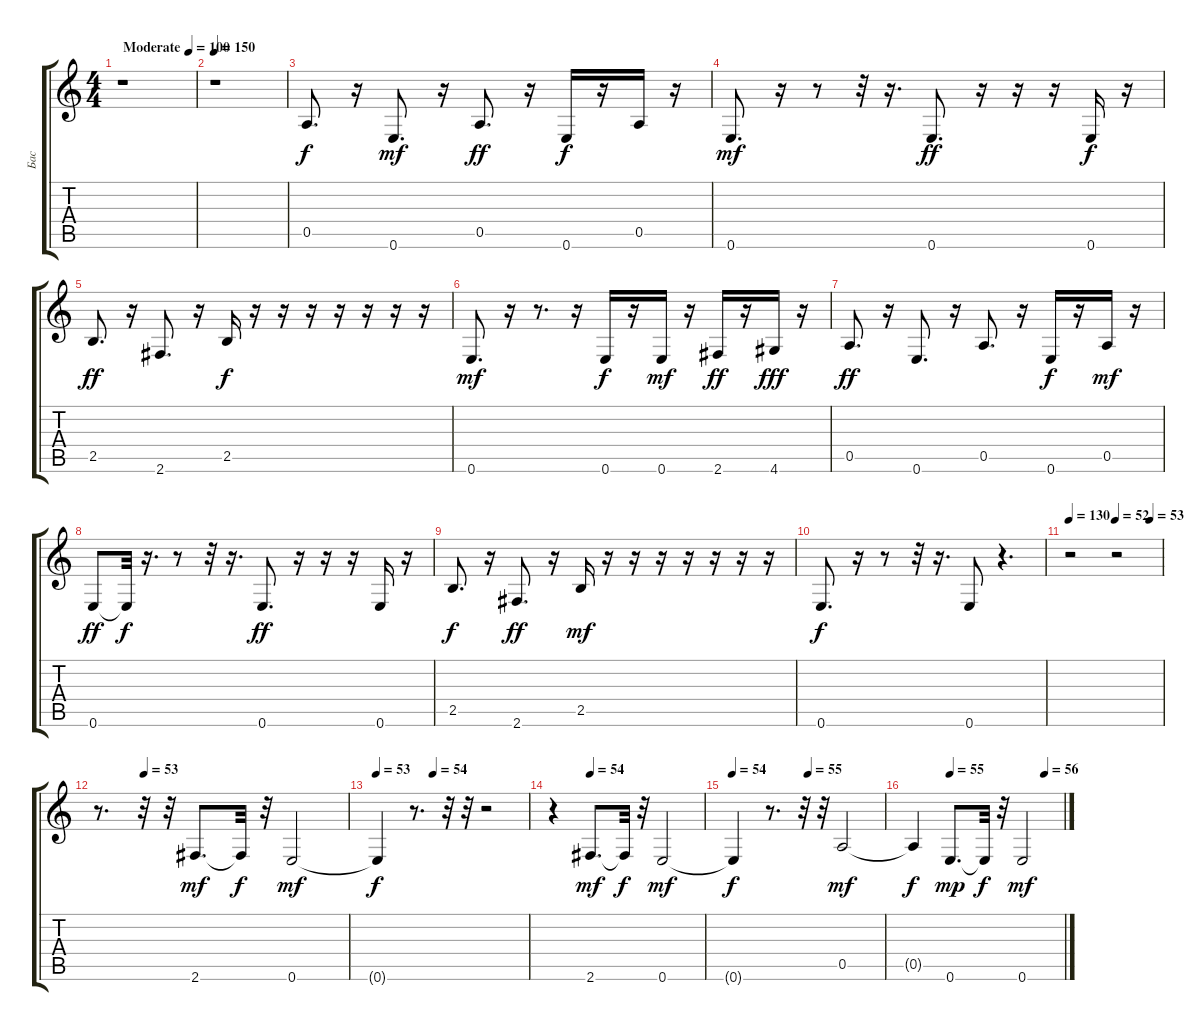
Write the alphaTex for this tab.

\track ("Бас" "Бас") {instrument electricbasspick}
\staff {score tabs}
\tuning (E4 B3 G3 D3 A2 E2) {hide}
\ts (4 4)
\tempo (100 "Moderate")
\clef g2
\ks c
r.1{dy f instrument electricbasspick} |
\tempo 150
r.1 |
0.5.8{d} r.16 0.6.8{d dy mf} r.16 0.5.8{d dy ff} r.16 0.6.16{dy f} r.16 0.5.16 r.16 |
0.6.8{d dy mf} r.16 r.8 r.32 r.16{d} 0.6.8{d dy ff} r.16 r.16 r.16 0.6.16{dy f} r.16 |
2.5.8{d dy ff} r.16 2.6.8{d} r.16 2.5.16{dy f} r.16 r.16 r.16 r.16 r.16 r.16 r.16 |
0.6.8{d dy mf} r.16 r.8{d} r.16 0.6.16{dy f} r.16 0.6.16{dy mf} r.16 2.6.16{dy ff} r.16 4.6.16{dy fff} r.16 |
0.5.8{d dy ff} r.16 0.6.8{d} r.16 0.5.8{d} r.16 0.6.16{dy f} r.16 0.5.16{dy mf} r.16 |
0.6.8{dy ff} 0.6{t}.32{dy f} r.16{d} r.8 r.32 r.16{d} 0.6.8{d dy ff} r.16 r.16 r.16 0.6.16 r.16 |
2.5.8{d dy f} r.16 2.6.8{d dy ff} r.16 2.5.16{dy mf} r.16 r.16 r.16 r.16 r.16 r.16 r.16 |
0.6.8{d dy f} r.16 r.8 r.32 r.16{d} 0.6.8 r.4{d} |
\tempo 130
\tempo (52 0.5)
\tempo (53 0.875)
r.2 r.2 |
\tempo (53 0.1875)
r.8{d} r.32 r.32 2.6.8{d dy mf} 2.6{t}.32{dy f} r.32 0.6.2{dy mf} |
\tempo 53
\tempo (54 0.375)
0.6{t}.4{dy f} r.8{d} r.32 r.32 r.2 |
\tempo (54 0.25)
r.4 2.6.8{d dy mf} 2.6{t}.32{dy f} r.32 0.6.2{dy mf} |
\tempo 54
\tempo (55 0.5)
0.6{t}.4{dy f} r.8{d} r.32 r.32 0.5.2{dy mf} |
\tempo (55 0.25)
\tempo (56 0.875)
0.5{t}.4{dy f} 0.6.8{d dy mp} 0.6{t}.32{dy f} r.32 0.6.2{dy mf}
